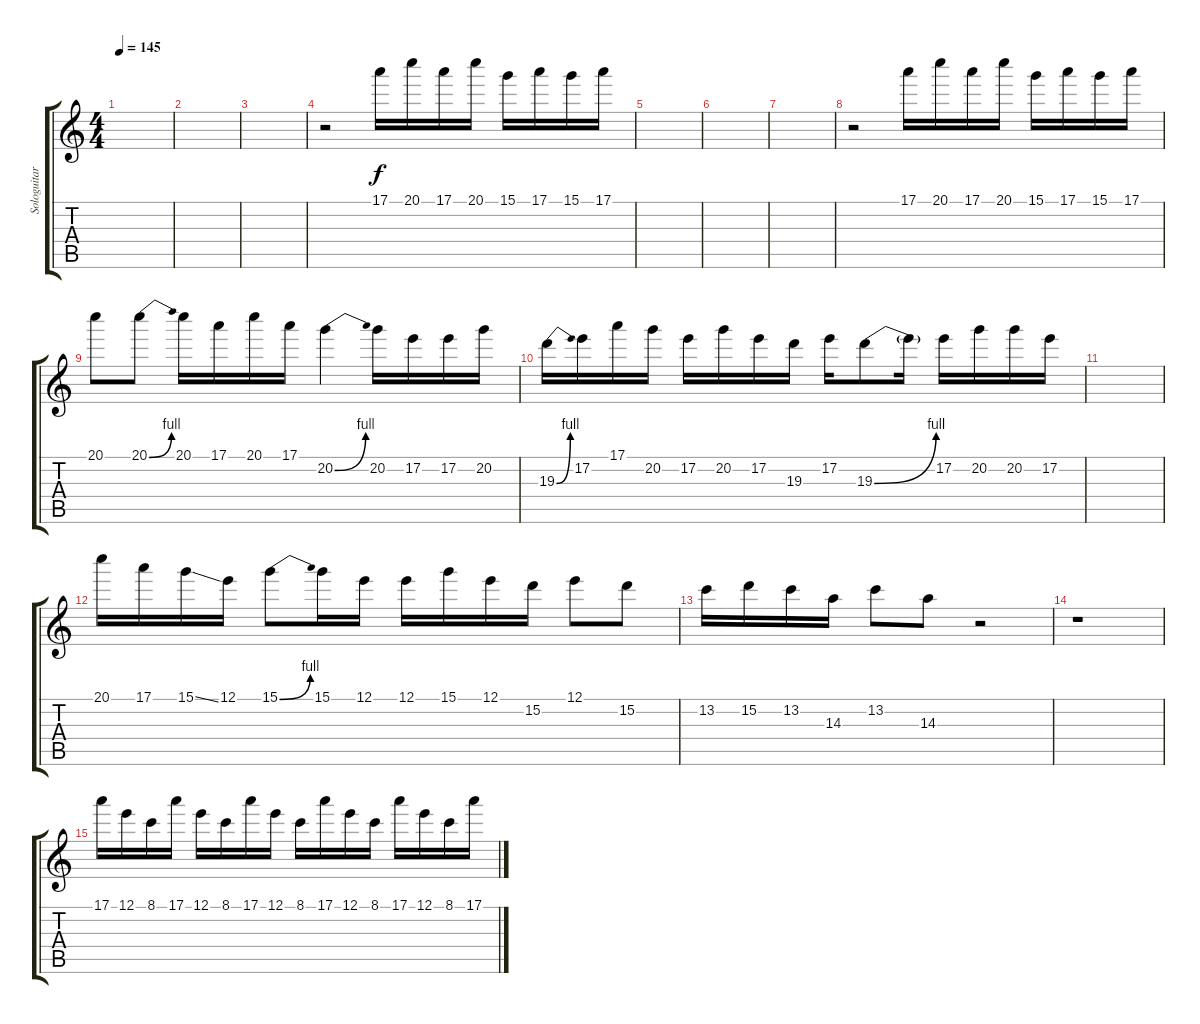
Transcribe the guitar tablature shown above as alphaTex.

\track ("Sologuitar" "Sologuitar") {instrument distortionguitar}
\staff {score tabs}
\tuning (E4 B3 G3 D3 A2 E2) {hide}
\ts (4 4)
\tempo 145
\clef g2
\ks c
|
|
|
r.2{balance 0} 17.1.16 20.1.16 17.1.16 20.1.16 15.1.16 17.1.16 15.1.16 17.1.16 |
|
|
|
r.2{balance 16} 17.1.16 20.1.16 17.1.16 20.1.16 15.1.16 17.1.16 15.1.16 17.1.16 |
20.1.8{volume 16 balance 8} 20.1{be (bend 0 0 60 4)}.8 20.1.16 17.1.16 20.1.16 17.1.16 20.2{be (bend 0 0 60 4)}.4 20.2.16 17.2.16 17.2.16 20.2.16 |
19.3{be (bend 0 0 60 4)}.16 17.2.16 17.1.16 20.2.16 17.2.16 20.2.16 17.2.16 19.3.16 17.2.16 19.3{be (bend 0 0 60 4)}.8 19.3{t}.16 17.2.16 20.2.16 20.2.16 17.2.16 |
|
20.1.16 17.1.16 15.1{ss}.16 12.1.16 15.1{be (bend 0 0 60 4)}.8 15.1.16 12.1.16 12.1.16 15.1.16 12.1.16 15.2.16 12.1.8 15.2.8 |
13.2.16 15.2.16 13.2.16 14.3.16 13.2.8 14.3.8 r.2 |
r.1 |
17.1.16 12.1.16 8.1.16 17.1.16 12.1.16 8.1.16 17.1.16 12.1.16 8.1.16 17.1.16 12.1.16 8.1.16 17.1.16 12.1.16 8.1.16 17.1.16
